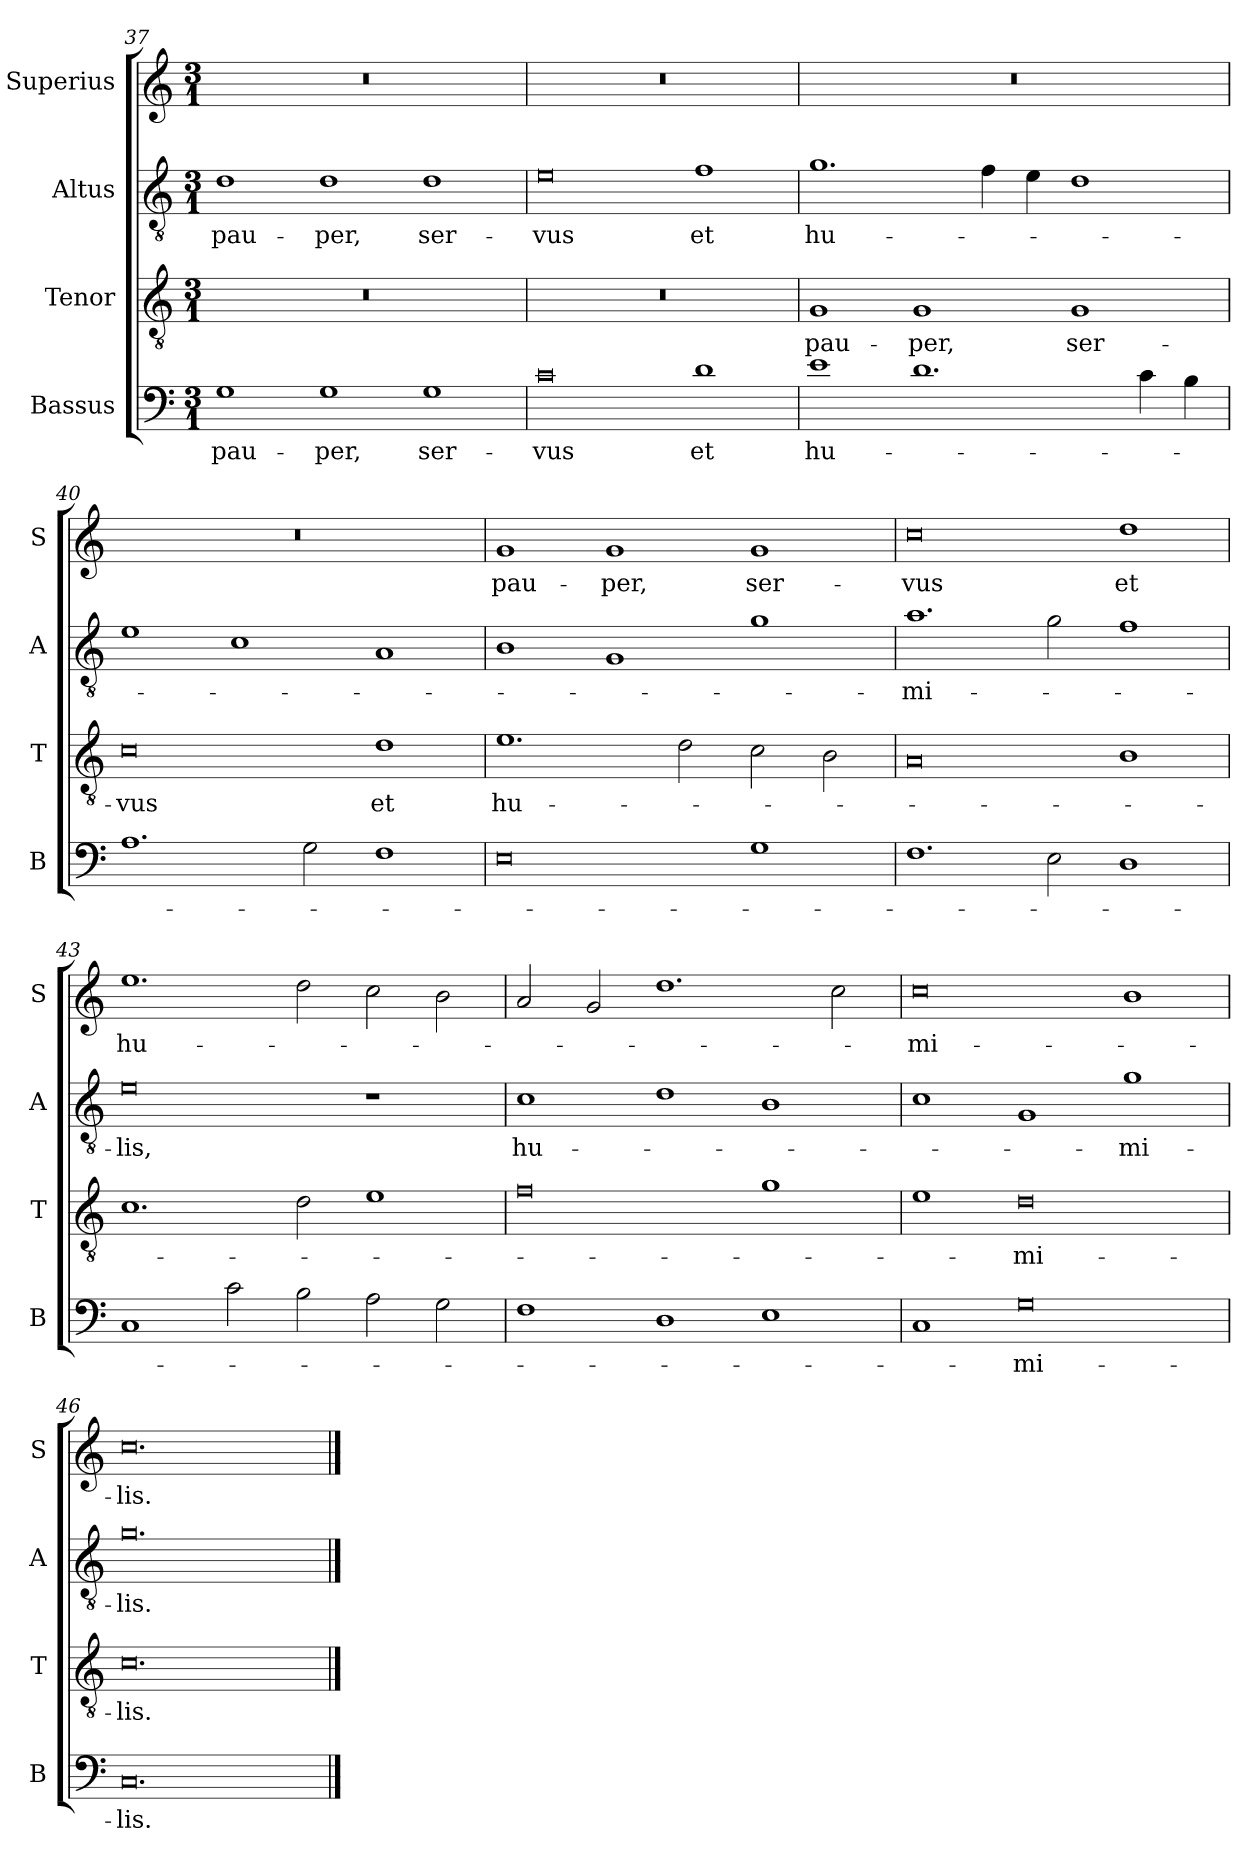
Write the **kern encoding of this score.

**kern	**text	**kern	**text	**kern	**text	**kern	**text
*part4	*part4	*part3	*part3	*part2	*part2	*part1	*part1
*staff4	*staff4	*staff3	*staff3	*staff2	*staff2	*staff1	*staff1
*I"Bassus	*	*I"Tenor	*	*I"Altus	*	*I"Superius	*
*I'B	*	*I'T	*	*I'A	*	*I'S	*
*clefF4	*	*clefGv2	*	*clefGv2	*	*clefG2	*
*k[]	*	*k[]	*	*k[]	*	*k[]	*
*M3/1	*	*M3/1	*	*M3/1	*	*M3/1	*
=37	=37	=37	=37	=37	=37	=37	=37
1G	pau-	0.r	.	1d	pau-	0.r	.
1G	-per,	.	.	1d	-per,	.	.
1G	ser-	.	.	1d	ser-	.	.
=38	=38	=38	=38	=38	=38	=38	=38
0c	-vus	0.r	.	0e	-vus	0.r	.
1d	et	.	.	1f	et	.	.
=39	=39	=39	=39	=39	=39	=39	=39
1e	hu-	1G	-pau-	1.g	hu-	0.r	.
1.d	.	1G	-per,	.	.	.	.
.	.	.	.	4f	.	.	.
.	.	.	.	4e	.	.	.
.	.	1G	ser-	1d	.	.	.
4c	.	.	.	.	.	.	.
4B	.	.	.	.	.	.	.
=40	=40	=40	=40	=40	=40	=40	=40
1.A	.	0c	-vus	1e	.	0.r	.
.	.	.	.	1c	.	.	.
2G	.	.	.	.	.	.	.
1F	.	1d	et	1A	.	.	.
=41	=41	=41	=41	=41	=41	=41	=41
0E	.	1.e	hu-	1B	.	1g	-pau-
.	.	.	.	1G	.	1g	-per,
.	.	2d	.	.	.	.	.
1G	.	2c	.	1g	.	1g	ser-
.	.	2B	.	.	.	.	.
=42	=42	=42	=42	=42	=42	=42	=42
1.F	.	0A	.	1.a	-mi-	0cc	-vus
2E	.	.	.	2g	.	.	.
1D	.	1B	.	1f	.	1dd	et
=43	=43	=43	=43	=43	=43	=43	=43
1C	.	1.c	.	0e	-lis,	1.ee	hu-
2c	.	.	.	.	.	.	.
2B	.	2d	.	.	.	2dd	.
2A	.	1e	.	1r	.	2cc	.
2G	.	.	.	.	.	2b	.
=44	=44	=44	=44	=44	=44	=44	=44
!	!	!	!	!	!LO:LY:i	!	!
1F	.	0f	.	1c	hu-	2a	.
.	.	.	.	.	.	2g	.
1D	.	.	.	1d	.	1.dd	.
1E	.	1g	.	1B	.	.	.
.	.	.	.	.	.	2cc	.
=45	=45	=45	=45	=45	=45	=45	=45
1C	.	1e	.	1c	.	0cc	-mi-
0G	-mi-	0d	-mi-	1G	.	.	.
!	!	!	!	!	!LO:LY:i	!	!
.	.	.	.	1g	-mi-	1b	.
=46	=46	=46	=46	=46	=46	=46	=46
!	!	!	!	!	!LO:LY:i	!	!
0.C	-lis.	0.c	-lis.	0.g	-lis.	0.cc	-lis.
==	==	==	==	==	==	==	==
*-	*-	*-	*-	*-	*-	*-	*-
